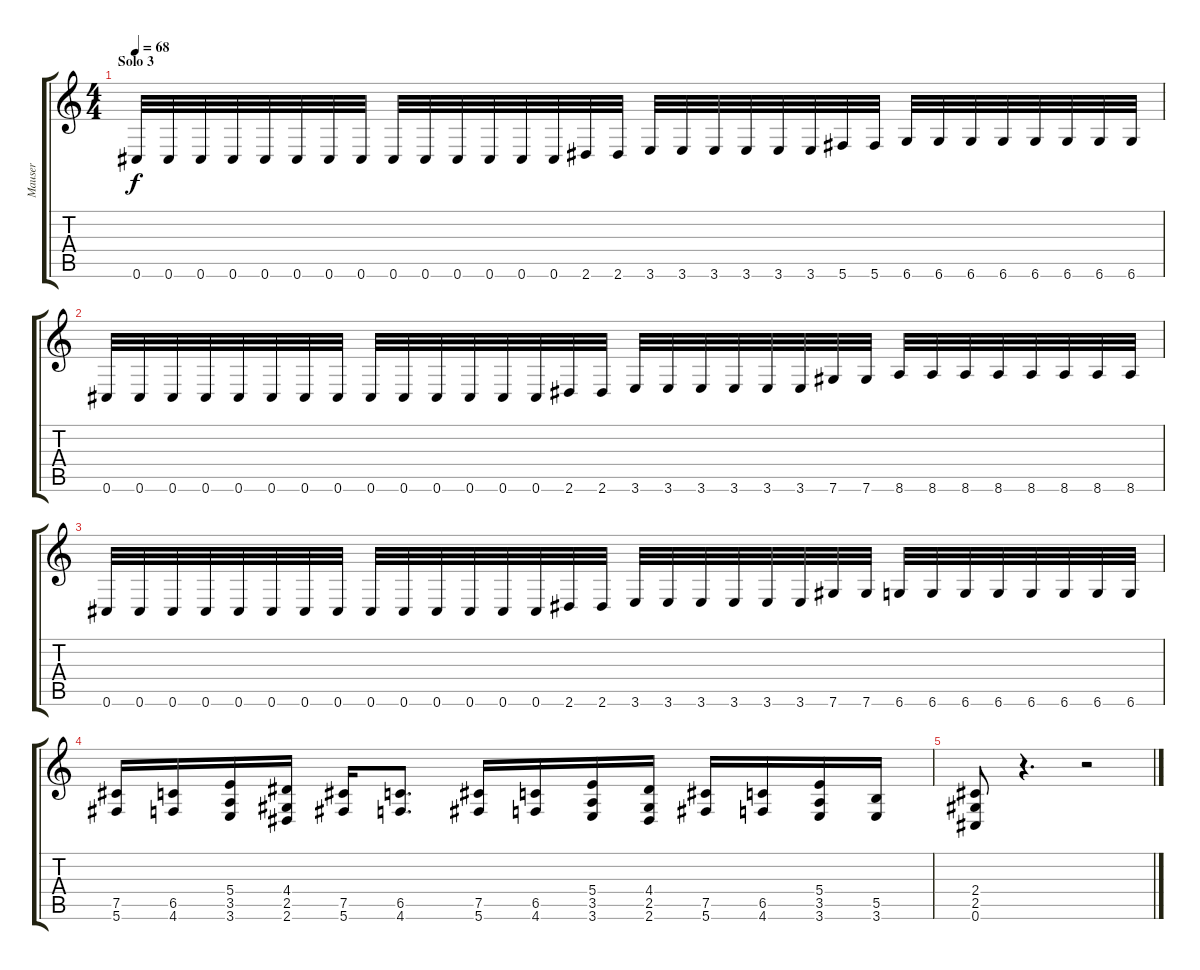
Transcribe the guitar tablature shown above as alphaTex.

\track ("Mauser" "Mauser") {instrument distortionguitar}
\staff {score tabs}
\tuning (Db4 Ab3 E3 B2 Gb2 Db2) {hide}
\ts (4 4)
\section ("" "Solo 3")
\tempo 68
\clef g2
\ks c
0.6.32{dy f} 0.6.32 0.6.32 0.6.32 0.6.32 0.6.32 0.6.32 0.6.32 0.6.32 0.6.32 0.6.32 0.6.32 0.6.32 0.6.32 2.6.32 2.6.32 3.6.32 3.6.32 3.6.32 3.6.32 3.6.32 3.6.32 5.6.32 5.6.32 6.6.32 6.6.32 6.6.32 6.6.32 6.6.32 6.6.32 6.6.32 6.6.32 |
0.6.32 0.6.32 0.6.32 0.6.32 0.6.32 0.6.32 0.6.32 0.6.32 0.6.32 0.6.32 0.6.32 0.6.32 0.6.32 0.6.32 2.6.32 2.6.32 3.6.32 3.6.32 3.6.32 3.6.32 3.6.32 3.6.32 7.6.32 7.6.32 8.6.32 8.6.32 8.6.32 8.6.32 8.6.32 8.6.32 8.6.32 8.6.32 |
0.6.32 0.6.32 0.6.32 0.6.32 0.6.32 0.6.32 0.6.32 0.6.32 0.6.32 0.6.32 0.6.32 0.6.32 0.6.32 0.6.32 2.6.32 2.6.32 3.6.32 3.6.32 3.6.32 3.6.32 3.6.32 3.6.32 7.6.32 7.6.32 6.6.32 6.6.32 6.6.32 6.6.32 6.6.32 6.6.32 6.6.32 6.6.32 |
(7.5 5.6).16 (6.5 4.6).16 (5.4 3.5 3.6).16 (4.4 2.5 2.6).16 (7.5 5.6).16 (6.5 4.6).8{d} (7.5 5.6).16 (6.5 4.6).16 (5.4 3.5 3.6).16 (4.4 2.5 2.6).16 (7.5 5.6).16 (6.5 4.6).16 (5.4 3.5 3.6).16 (5.5 3.6).16 |
(2.4 2.5 0.6).8 r.4{d} r.2
